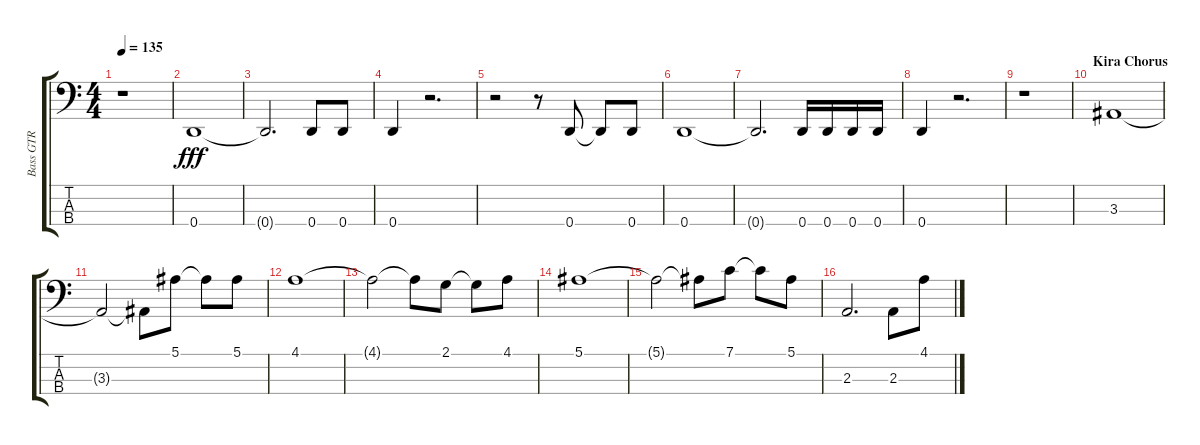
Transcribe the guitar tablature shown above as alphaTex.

\track ("Bass GTR" "Bass GTR") {instrument electricbassfinger}
\staff {score tabs}
\tuning (F2 C2 G1 D1) {hide}
\ts (4 4)
\tempo 135
\clef f4
\ks aminor
r.1{dy fff} |
0.4.1 |
0.4{t}.2{d} 0.4.8 0.4.8 |
0.4.4 r.2{d} |
r.2 r.8 0.4.8 0.4{t}.8 0.4.8 |
0.4.1 |
0.4{t}.2{d} 0.4.16 0.4.16 0.4.16 0.4.16 |
0.4.4 r.2{d} |
r.1 |
\section ("" "Kira Chorus")
3.3.1 |
3.3{t}.2 3.3{t}.8 5.1.8 5.1{t}.8 5.1.8 |
4.1.1 |
4.1{t}.2 4.1{t}.8 2.1.8 2.1{t}.8 4.1.8 |
5.1.1 |
5.1{t}.2 5.1{t}.8 7.1.8 7.1{t}.8 5.1.8 |
2.3.2{d} 2.3.8 4.1.8
